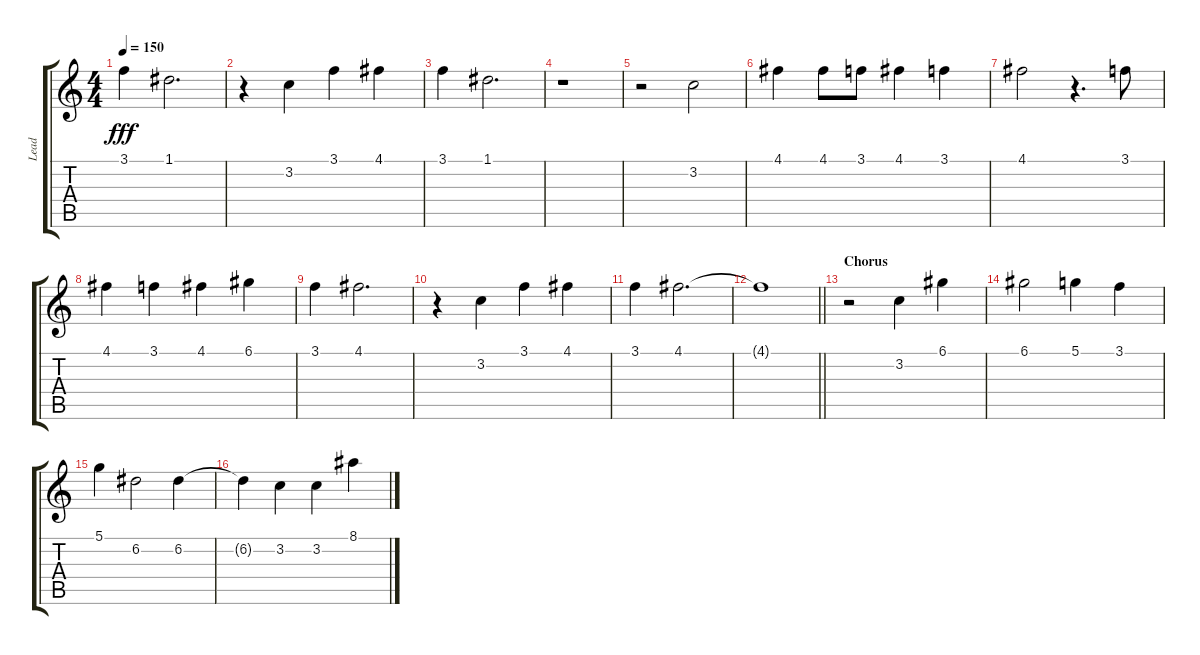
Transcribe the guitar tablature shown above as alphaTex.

\track ("Lead" "Lead") {instrument electricguitarjazz}
\staff {score tabs}
\tuning (D4 A3 F3 C3 G2 C2) {hide}
\ts (4 4)
\tempo 150
\clef g2
\ks c
3.1.4{dy fff} 1.1.2{d} |
r.4 3.2.4 3.1.4 4.1.4 |
3.1.4 1.1.2{d} |
r.1 |
r.2 3.2.2 |
4.1.4 4.1.8 3.1.8 4.1.4 3.1.4 |
4.1.2 r.4{d} 3.1.8 |
4.1.4 3.1.4 4.1.4 6.1.4 |
3.1.4 4.1.2{d} |
r.4 3.2.4 3.1.4 4.1.4 |
3.1.4 4.1.2{d} |
\barLineRight lightlight
4.1{t}.1 |
\section ("" "Chorus")
r.2 3.2.4 6.1.4 |
6.1.2 5.1.4 3.1.4 |
5.1.4 6.2.2 6.2.4 |
6.2{t}.4 3.2.4 3.2.4 8.1.4
